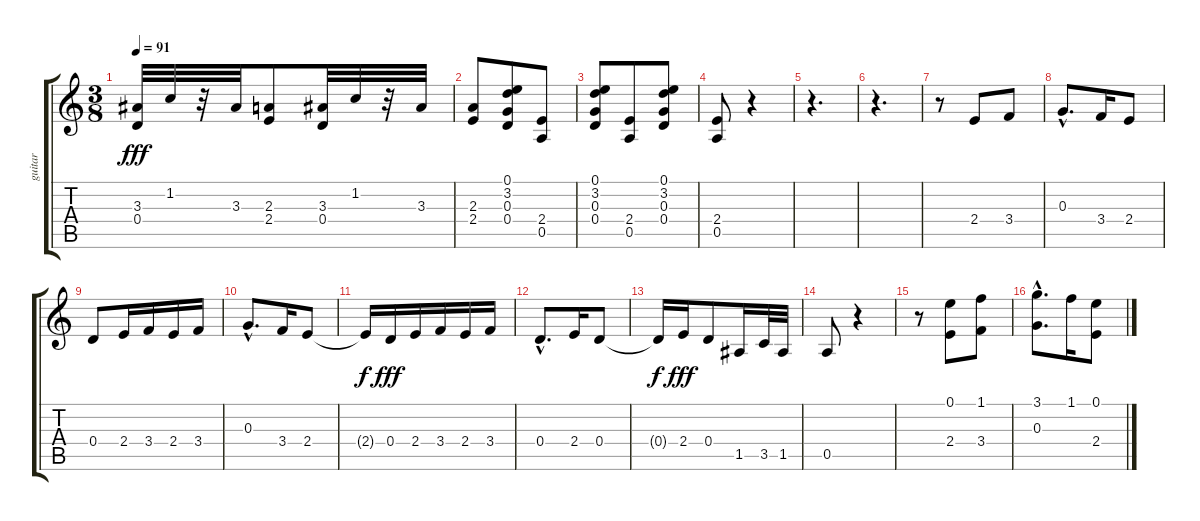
\track ("guitar" "guitar") {instrument acousticguitarnylon}
\staff {score tabs}
\tuning (E4 B3 G3 D3 A2 E2) {hide}
\ts (3 8)
\tempo 91
\clef g2
\ks c
(3.3 0.4).32{dy fff} 1.2.32 r.32 3.3.32 (2.3 2.4).8 (3.3 0.4).32 1.2.32 r.32 3.3.32 |
(2.3 2.4).8 (0.1 3.2 0.3 0.4).8 (2.4 0.5).8 |
(0.1 3.2 0.3 0.4).8 (2.4 0.5).8 (0.1 3.2 0.3 0.4).8 |
(2.4 0.5).8 r.4 |
r.4{d} |
r.4{d} |
r.8 2.4.8 3.4.8 |
0.3{hac}.8{d} 3.4.16 2.4.8 |
0.4.8 2.4.16 3.4.16 2.4.16 3.4.16 |
0.3{hac}.8{d} 3.4.16 2.4.8 |
2.4{t}.16{dy f} 0.4.16{dy fff} 2.4.16 3.4.16 2.4.16 3.4.16 |
0.4{hac}.8{d} 2.4.16 0.4.8 |
0.4{t}.16{dy f} 2.4.16{dy fff} 0.4.8 1.5.16 3.5.32 1.5.32 |
0.5.8 r.4 |
r.8 (0.1 2.4).8 (1.1 3.4).8 |
(3.1{hac} 0.3).8{d} 1.1.16 (0.1 2.4).8
